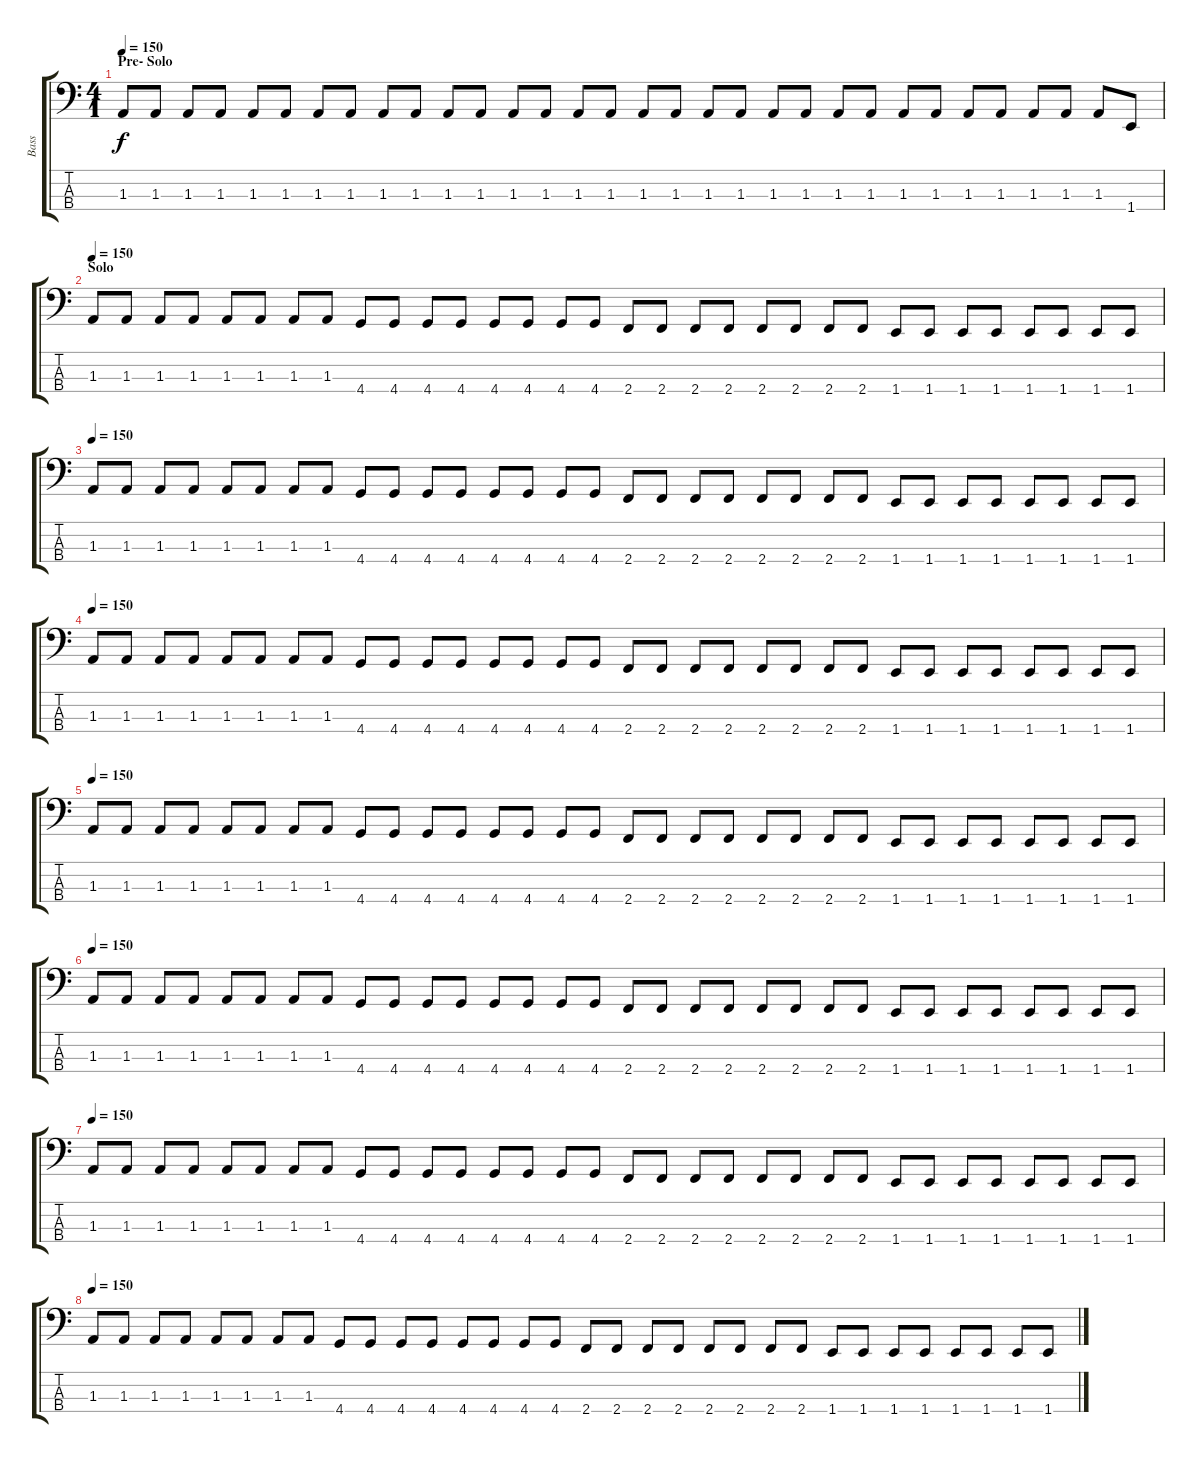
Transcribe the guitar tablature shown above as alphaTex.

\track ("Bass" "Bass") {instrument electricbasspick}
\staff {score tabs}
\tuning (Gb2 Db2 Ab1 Eb1) {hide}
\ts (4 1)
\section ("" "Pre- Solo")
\tempo 150
\clef f4
\ks c
1.3.8{dy f} 1.3.8 1.3.8 1.3.8 1.3.8 1.3.8 1.3.8 1.3.8 1.3.8 1.3.8 1.3.8 1.3.8 1.3.8 1.3.8 1.3.8 1.3.8 1.3.8 1.3.8 1.3.8 1.3.8 1.3.8 1.3.8 1.3.8 1.3.8 1.3.8 1.3.8 1.3.8 1.3.8 1.3.8 1.3.8 1.3.8 1.4.8 |
\section ("" "Solo")
\tempo 150
1.3.8 1.3.8 1.3.8 1.3.8 1.3.8 1.3.8 1.3.8 1.3.8 4.4.8 4.4.8 4.4.8 4.4.8 4.4.8 4.4.8 4.4.8 4.4.8 2.4.8 2.4.8 2.4.8 2.4.8 2.4.8 2.4.8 2.4.8 2.4.8 1.4.8 1.4.8 1.4.8 1.4.8 1.4.8 1.4.8 1.4.8 1.4.8 |
\tempo 150
1.3.8 1.3.8 1.3.8 1.3.8 1.3.8 1.3.8 1.3.8 1.3.8 4.4.8 4.4.8 4.4.8 4.4.8 4.4.8 4.4.8 4.4.8 4.4.8 2.4.8 2.4.8 2.4.8 2.4.8 2.4.8 2.4.8 2.4.8 2.4.8 1.4.8 1.4.8 1.4.8 1.4.8 1.4.8 1.4.8 1.4.8 1.4.8 |
\tempo 150
1.3.8 1.3.8 1.3.8 1.3.8 1.3.8 1.3.8 1.3.8 1.3.8 4.4.8 4.4.8 4.4.8 4.4.8 4.4.8 4.4.8 4.4.8 4.4.8 2.4.8 2.4.8 2.4.8 2.4.8 2.4.8 2.4.8 2.4.8 2.4.8 1.4.8 1.4.8 1.4.8 1.4.8 1.4.8 1.4.8 1.4.8 1.4.8 |
\tempo 150
1.3.8 1.3.8 1.3.8 1.3.8 1.3.8 1.3.8 1.3.8 1.3.8 4.4.8 4.4.8 4.4.8 4.4.8 4.4.8 4.4.8 4.4.8 4.4.8 2.4.8 2.4.8 2.4.8 2.4.8 2.4.8 2.4.8 2.4.8 2.4.8 1.4.8 1.4.8 1.4.8 1.4.8 1.4.8 1.4.8 1.4.8 1.4.8 |
\tempo 150
1.3.8 1.3.8 1.3.8 1.3.8 1.3.8 1.3.8 1.3.8 1.3.8 4.4.8 4.4.8 4.4.8 4.4.8 4.4.8 4.4.8 4.4.8 4.4.8 2.4.8 2.4.8 2.4.8 2.4.8 2.4.8 2.4.8 2.4.8 2.4.8 1.4.8 1.4.8 1.4.8 1.4.8 1.4.8 1.4.8 1.4.8 1.4.8 |
\tempo 150
1.3.8 1.3.8 1.3.8 1.3.8 1.3.8 1.3.8 1.3.8 1.3.8 4.4.8 4.4.8 4.4.8 4.4.8 4.4.8 4.4.8 4.4.8 4.4.8 2.4.8 2.4.8 2.4.8 2.4.8 2.4.8 2.4.8 2.4.8 2.4.8 1.4.8 1.4.8 1.4.8 1.4.8 1.4.8 1.4.8 1.4.8 1.4.8 |
\tempo 150
1.3.8 1.3.8 1.3.8 1.3.8 1.3.8 1.3.8 1.3.8 1.3.8 4.4.8 4.4.8 4.4.8 4.4.8 4.4.8 4.4.8 4.4.8 4.4.8 2.4.8 2.4.8 2.4.8 2.4.8 2.4.8 2.4.8 2.4.8 2.4.8 1.4.8 1.4.8 1.4.8 1.4.8 1.4.8 1.4.8 1.4.8 1.4.8
